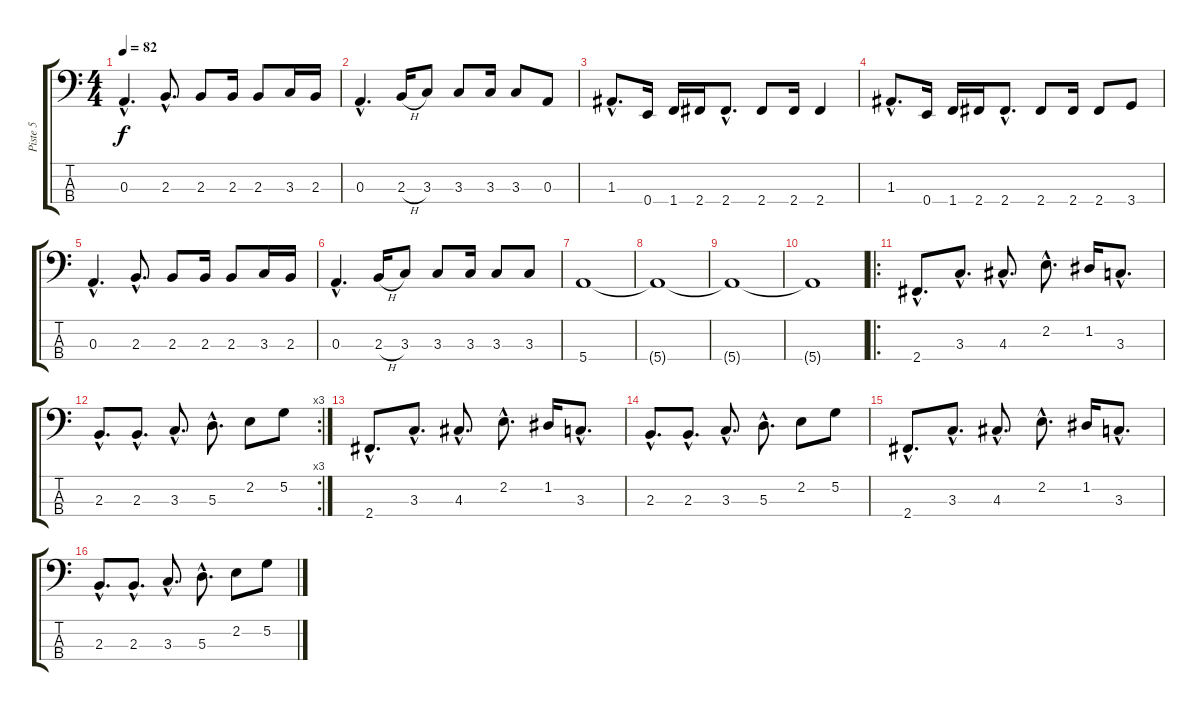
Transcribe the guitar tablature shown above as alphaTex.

\track ("Piste 5" "Piste 5") {instrument electricbassfinger}
\staff {score tabs}
\tuning (G2 D2 A1 E1) {hide}
\ts (4 4)
\tempo 82
\clef f4
\ks c
0.3{hac}.4{d dy f} 2.3{hac}.8{d} 2.3.8 2.3.16 2.3.8 3.3.16 2.3.16 |
0.3{hac}.4{d} 2.3{h}.16 3.3.8 3.3.8 3.3.16 3.3.8 0.3.8 |
1.3{hac}.8{d} 0.4.16 1.4.16 2.4.16 2.4{hac}.8{d} 2.4.8 2.4.16 2.4.4 |
1.3{hac}.8{d} 0.4.16 1.4.16 2.4.16 2.4{hac}.8{d} 2.4.8 2.4.16 2.4.8 3.4.8 |
0.3{hac}.4{d} 2.3{hac}.8{d} 2.3.8 2.3.16 2.3.8 3.3.16 2.3.16 |
0.3{hac}.4{d} 2.3{h}.16 3.3.8 3.3.8 3.3.16 3.3.8 3.3.8 |
5.4.1 |
5.4{t}.1 |
5.4{t}.1 |
5.4{t}.1 |
\ro
2.4{hac}.8{d} 3.3{hac}.8{d} 4.3{hac}.8{d} 2.2{hac}.8{d} 1.2.16 3.3{hac}.8{d} |
\rc 3
2.3{hac}.8{d} 2.3{hac}.8{d} 3.3{hac}.8{d} 5.3{hac}.8{d} 2.2.8 5.2.8 |
2.4{hac}.8{d} 3.3{hac}.8{d} 4.3{hac}.8{d} 2.2{hac}.8{d} 1.2.16 3.3{hac}.8{d} |
2.3{hac}.8{d} 2.3{hac}.8{d} 3.3{hac}.8{d} 5.3{hac}.8{d} 2.2.8 5.2.8 |
2.4{hac}.8{d} 3.3{hac}.8{d} 4.3{hac}.8{d} 2.2{hac}.8{d} 1.2.16 3.3{hac}.8{d} |
2.3{hac}.8{d} 2.3{hac}.8{d} 3.3{hac}.8{d} 5.3{hac}.8{d} 2.2.8 5.2.8
